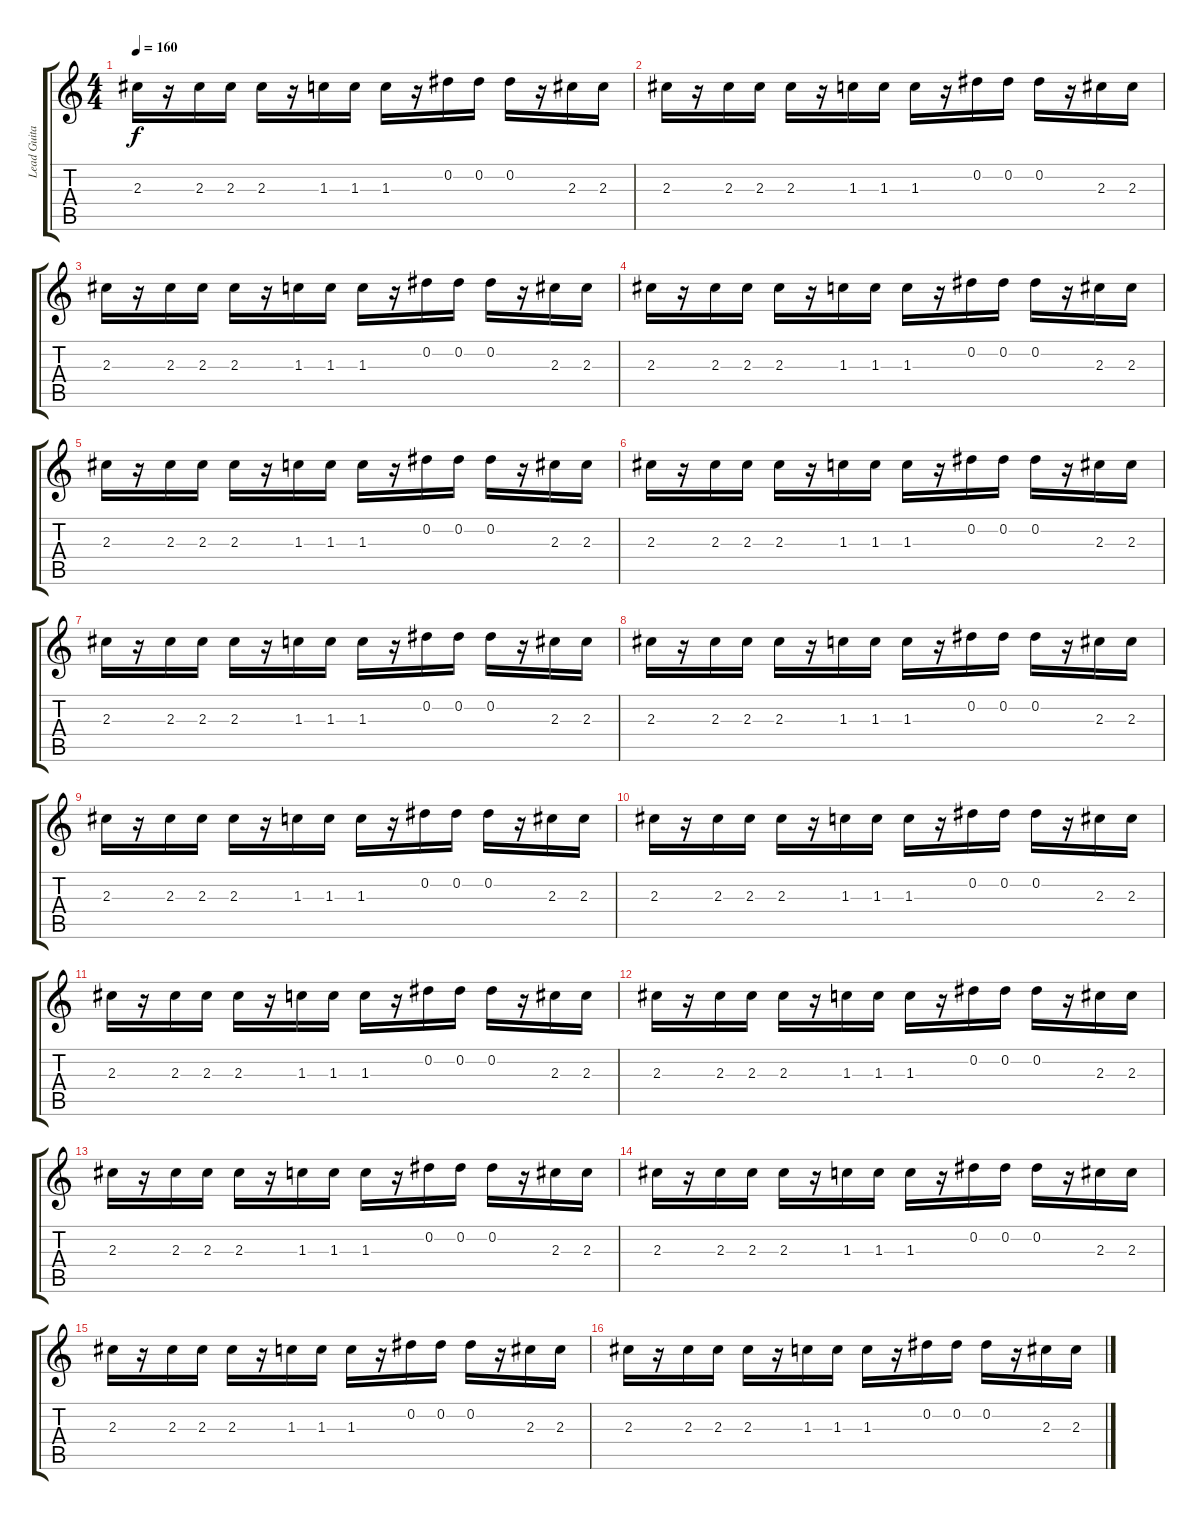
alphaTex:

\track ("Lead Guitar 3" "Lead Guita") {instrument distortionguitar}
\staff {score tabs}
\tuning (Ab4 Eb4 B3 Gb3 Db3 Ab2) {hide}
\ts (4 4)
\section ("" "")
\tempo 160
\clef g2
\ks c
2.3.16{dy f} r.16 2.3.16 2.3.16 2.3.16 r.16 1.3.16 1.3.16 1.3.16 r.16 0.2.16 0.2.16 0.2.16 r.16 2.3.16 2.3.16 |
2.3.16 r.16 2.3.16 2.3.16 2.3.16 r.16 1.3.16 1.3.16 1.3.16 r.16 0.2.16 0.2.16 0.2.16 r.16 2.3.16 2.3.16 |
2.3.16 r.16 2.3.16 2.3.16 2.3.16 r.16 1.3.16 1.3.16 1.3.16 r.16 0.2.16 0.2.16 0.2.16 r.16 2.3.16 2.3.16 |
2.3.16 r.16 2.3.16 2.3.16 2.3.16 r.16 1.3.16 1.3.16 1.3.16 r.16 0.2.16 0.2.16 0.2.16 r.16 2.3.16 2.3.16 |
2.3.16 r.16 2.3.16 2.3.16 2.3.16 r.16 1.3.16 1.3.16 1.3.16 r.16 0.2.16 0.2.16 0.2.16 r.16 2.3.16 2.3.16 |
2.3.16 r.16 2.3.16 2.3.16 2.3.16 r.16 1.3.16 1.3.16 1.3.16 r.16 0.2.16 0.2.16 0.2.16 r.16 2.3.16 2.3.16 |
2.3.16 r.16 2.3.16 2.3.16 2.3.16 r.16 1.3.16 1.3.16 1.3.16 r.16 0.2.16 0.2.16 0.2.16 r.16 2.3.16 2.3.16 |
2.3.16 r.16 2.3.16 2.3.16 2.3.16 r.16 1.3.16 1.3.16 1.3.16 r.16 0.2.16 0.2.16 0.2.16 r.16 2.3.16 2.3.16 |
2.3.16 r.16 2.3.16 2.3.16 2.3.16 r.16 1.3.16 1.3.16 1.3.16 r.16 0.2.16 0.2.16 0.2.16 r.16 2.3.16 2.3.16 |
2.3.16 r.16 2.3.16 2.3.16 2.3.16 r.16 1.3.16 1.3.16 1.3.16 r.16 0.2.16 0.2.16 0.2.16 r.16 2.3.16 2.3.16 |
2.3.16 r.16 2.3.16 2.3.16 2.3.16 r.16 1.3.16 1.3.16 1.3.16 r.16 0.2.16 0.2.16 0.2.16 r.16 2.3.16 2.3.16 |
2.3.16 r.16 2.3.16 2.3.16 2.3.16 r.16 1.3.16 1.3.16 1.3.16 r.16 0.2.16 0.2.16 0.2.16 r.16 2.3.16 2.3.16 |
2.3.16 r.16 2.3.16 2.3.16 2.3.16 r.16 1.3.16 1.3.16 1.3.16 r.16 0.2.16 0.2.16 0.2.16 r.16 2.3.16 2.3.16 |
2.3.16 r.16 2.3.16 2.3.16 2.3.16 r.16 1.3.16 1.3.16 1.3.16 r.16 0.2.16 0.2.16 0.2.16 r.16 2.3.16 2.3.16 |
2.3.16 r.16 2.3.16 2.3.16 2.3.16 r.16 1.3.16 1.3.16 1.3.16 r.16 0.2.16 0.2.16 0.2.16 r.16 2.3.16 2.3.16 |
2.3.16 r.16 2.3.16 2.3.16 2.3.16 r.16 1.3.16 1.3.16 1.3.16 r.16 0.2.16 0.2.16 0.2.16 r.16 2.3.16 2.3.16
